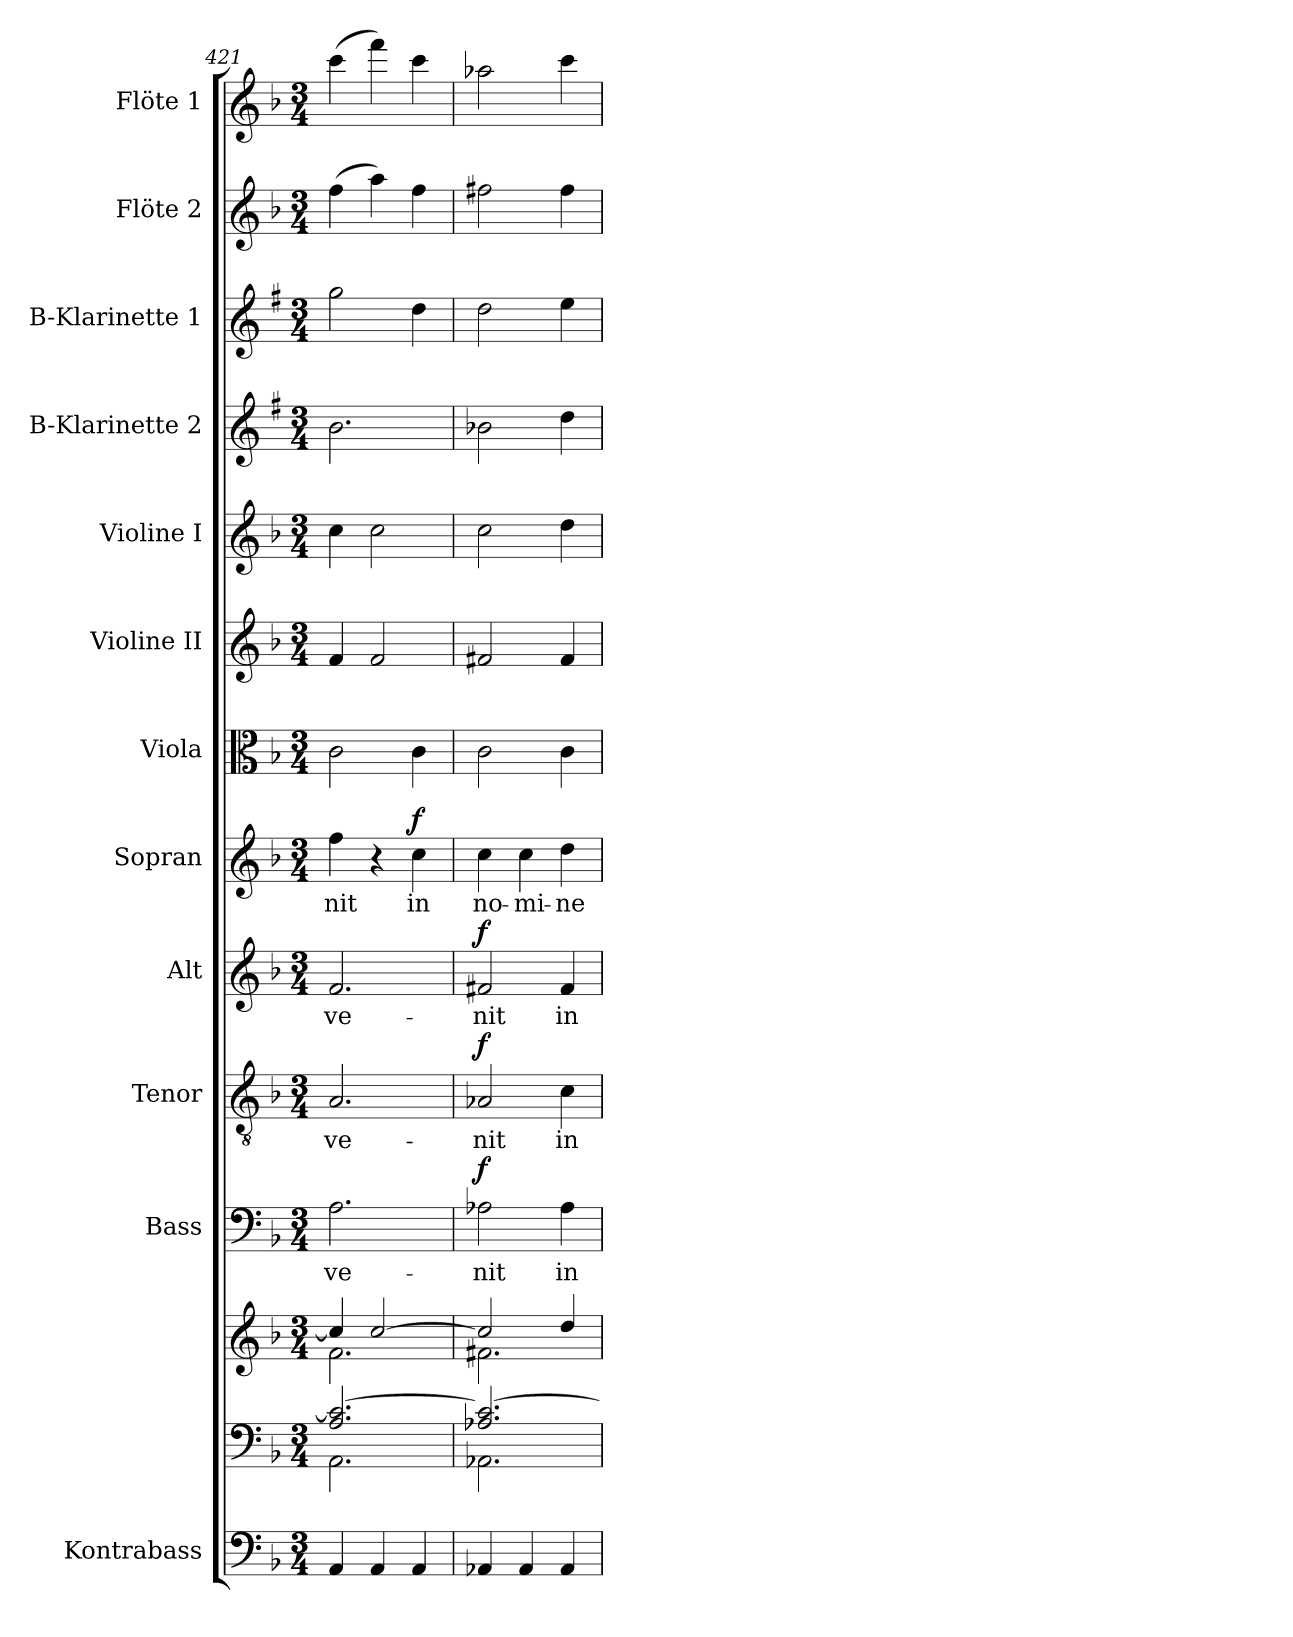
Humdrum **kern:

**kern	**kern	**kern	**kern	**text	**dynam	**kern	**text	**dynam	**kern	**text	**dynam	**kern	**text	**dynam	**kern	**kern	**kern	**kern	**kern	**kern	**kern
*part13	*part12	*part12	*part11	*part11	*part11	*part10	*part10	*part10	*part9	*part9	*part9	*part8	*part8	*part8	*part7	*part6	*part5	*part4	*part3	*part2	*part1
*staff14	*staff13	*staff12	*staff11	*staff11	*staff11	*staff10	*staff10	*staff10	*staff9	*staff9	*staff9	*staff8	*staff8	*staff8	*staff7	*staff6	*staff5	*staff4	*staff3	*staff2	*staff1
*I"Kontrabass	*	*	*I"Bass	*	*	*I"Tenor	*	*	*I"Alt	*	*	*I"Sopran	*	*	*I"Viola	*I"Violine II	*I"Violine I	*I"B-Klarinette 2	*I"B-Klarinette 1	*I"Flöte 2	*I"Flöte 1
*I'Kb.	*	*	*I'B.	*	*	*I'T.	*	*	*I'A.	*	*	*I'S.	*	*	*I'Vla.	*I'Vl. II	*I'Vl. I	*I'B Kl. 2	*I'B Kl. 1	*I'Fl. 2	*I'Fl. 1
*clefF4	*clefF4	*clefG2	*clefF4	*	*	*clefGv2	*	*	*clefG2	*	*	*clefG2	*	*	*clefC3	*clefG2	*clefG2	*clefG2	*clefG2	*clefG2	*clefG2
*ITrd7c12	*	*	*	*	*	*	*	*	*	*	*	*	*	*	*	*	*	*ITrd1c2	*ITrd1c2	*	*
*k[b-]	*k[b-]	*k[b-]	*k[b-]	*	*	*k[b-]	*	*	*k[b-]	*	*	*k[b-]	*	*	*k[b-]	*k[b-]	*k[b-]	*k[b-]	*k[b-]	*k[b-]	*k[b-]
*F:	*F:	*F:	*F:	*	*	*F:	*	*	*F:	*	*	*F:	*	*	*F:	*F:	*F:	*F:	*F:	*F:	*F:
*M3/4	*M3/4	*M3/4	*M3/4	*	*	*M3/4	*	*	*M3/4	*	*	*M3/4	*	*	*M3/4	*M3/4	*M3/4	*M3/4	*M3/4	*M3/4	*M3/4
=421	=421	=421	=421	=421	=421	=421	=421	=421	=421	=421	=421	=421	=421	=421	=421	=421	=421	=421	=421	=421	=421
*	*^	*^	*	*	*	*	*	*	*	*	*	*	*	*	*	*	*	*	*	*	*
!	!	!	!	!	!	!LO:LY:b	!	!	!LO:LY:b	!	!	!LO:LY:b	!	!	!LO:LY:b	!	!	!	!	!	!	!	!
4AAA/	2.A/ 2.c/_	2.AA\	4cc/]	2.f\	2.A\	ve-	.	2.A/	ve-	.	2.f/	ve-	.	4ff\	-nit	.	2c\	4f/	4cc\	2.a\	2ff\	(>4ff\	(>4ccc\
4AAA/	.	.	[>2cc/	.	.	.	.	.	.	.	.	.	.	4r	.	.	.	2f/	2cc\	.	.	4aa\)	4fff\)
!	!	!	!	!	!	!	!	!	!	!	!	!	!	!	!LO:LY:b	!LO:DY:a	!	!	!	!	!	!	!
4AAA/	.	.	.	.	.	.	.	.	.	.	.	.	.	4cc\	in	f	4c\	.	.	.	4cc\	4ff\	4ccc\
=422	=422	=422	=422	=422	=422	=422	=422	=422	=422	=422	=422	=422	=422	=422	=422	=422	=422	=422	=422	=422	=422	=422	=422
!	!	!	!	!	!	!LO:LY:b	!LO:DY:a	!	!LO:LY:b	!LO:DY:a	!	!LO:LY:b	!LO:DY:a	!	!LO:LY:b	!	!	!	!	!	!	!	!
4AAA-X/	2.A-X/ 2.c/_	2.AA-X\	2cc/]	2.f#X\	2A-X\	-nit	f	2A-X/	-nit	f	2f#X/	-nit	f	4cc\	no-	.	2c\	2f#X/	2cc\	2a-X\	2cc\	2ff#X\	2aa-X\
!	!	!	!	!	!	!	!	!	!	!	!	!	!	!	!LO:LY:b	!	!	!	!	!	!	!	!
4AAA-/	.	.	.	.	.	.	.	.	.	.	.	.	.	4cc\	-mi-	.	.	.	.	.	.	.	.
!	!	!	!	!	!	!LO:LY:b	!	!	!LO:LY:b	!	!	!LO:LY:b	!	!	!LO:LY:b	!	!	!	!	!	!	!	!
4AAA-/	.	.	4dd/	.	4A-\	in	.	4c\	in	.	4f#/	in	.	4dd\	-ne	.	4c\	4f#/	4dd\	4cc\	4dd\	4ff#\	4ccc\
*	*v	*v	*	*	*	*	*	*	*	*	*	*	*	*	*	*	*	*	*	*	*	*	*
*	*	*v	*v	*	*	*	*	*	*	*	*	*	*	*	*	*	*	*	*	*	*	*
=	=	=	=	=	=	=	=	=	=	=	=	=	=	=	=	=	=	=	=	=	=
*-	*-	*-	*-	*-	*-	*-	*-	*-	*-	*-	*-	*-	*-	*-	*-	*-	*-	*-	*-	*-	*-
